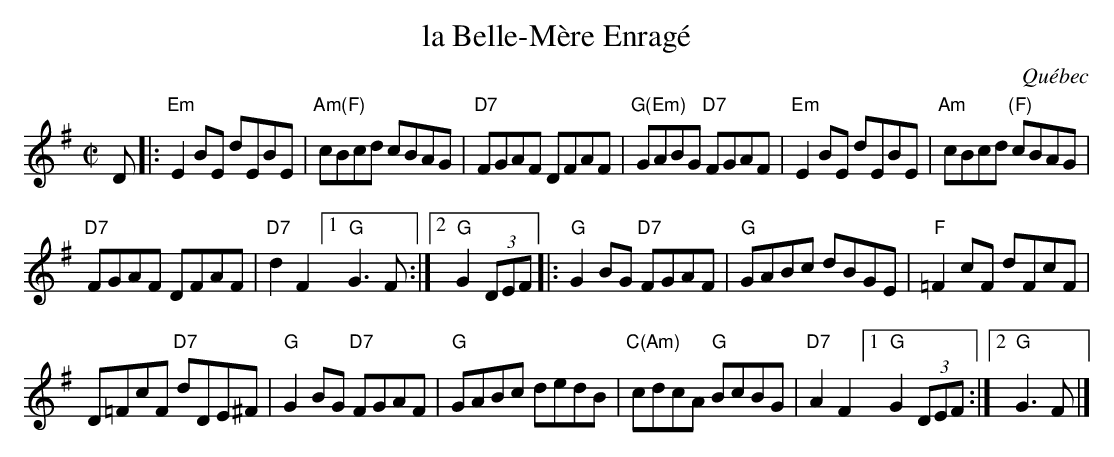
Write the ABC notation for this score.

X:1
T: la Belle-M\`ere Enrag\'e
O: Qu\'ebec
M: C|
L: 1/8
K: Em
D !Segno!|:\
"Em"E2BE dEBE | "Am(F)"cBcd cBAG |\
"D7"FGAF DFAF | "G(Em)"GABG "D7"FGAF |\
"Em"E2BE dEBE | "Am"cBcd "(F)"cBAG |
"D7"FGAF DFAF | "D7"d2F2 [1 "G"G3F :|\
[2 "G"G2 (3DEF |: "G"G2BG "D7"FGAF |\
"G"GABc dBGE | "F"=F2cF dFcF |
D=FcF "D7"dDE^F | "G"G2BG "D7"FGAF |\
"G"GABc dedB | "C(Am)"cdcA "G"BcBG |\
"D7"A2F2 [1 "G"G2 (3DEF :|2 "G"G3 F |]
